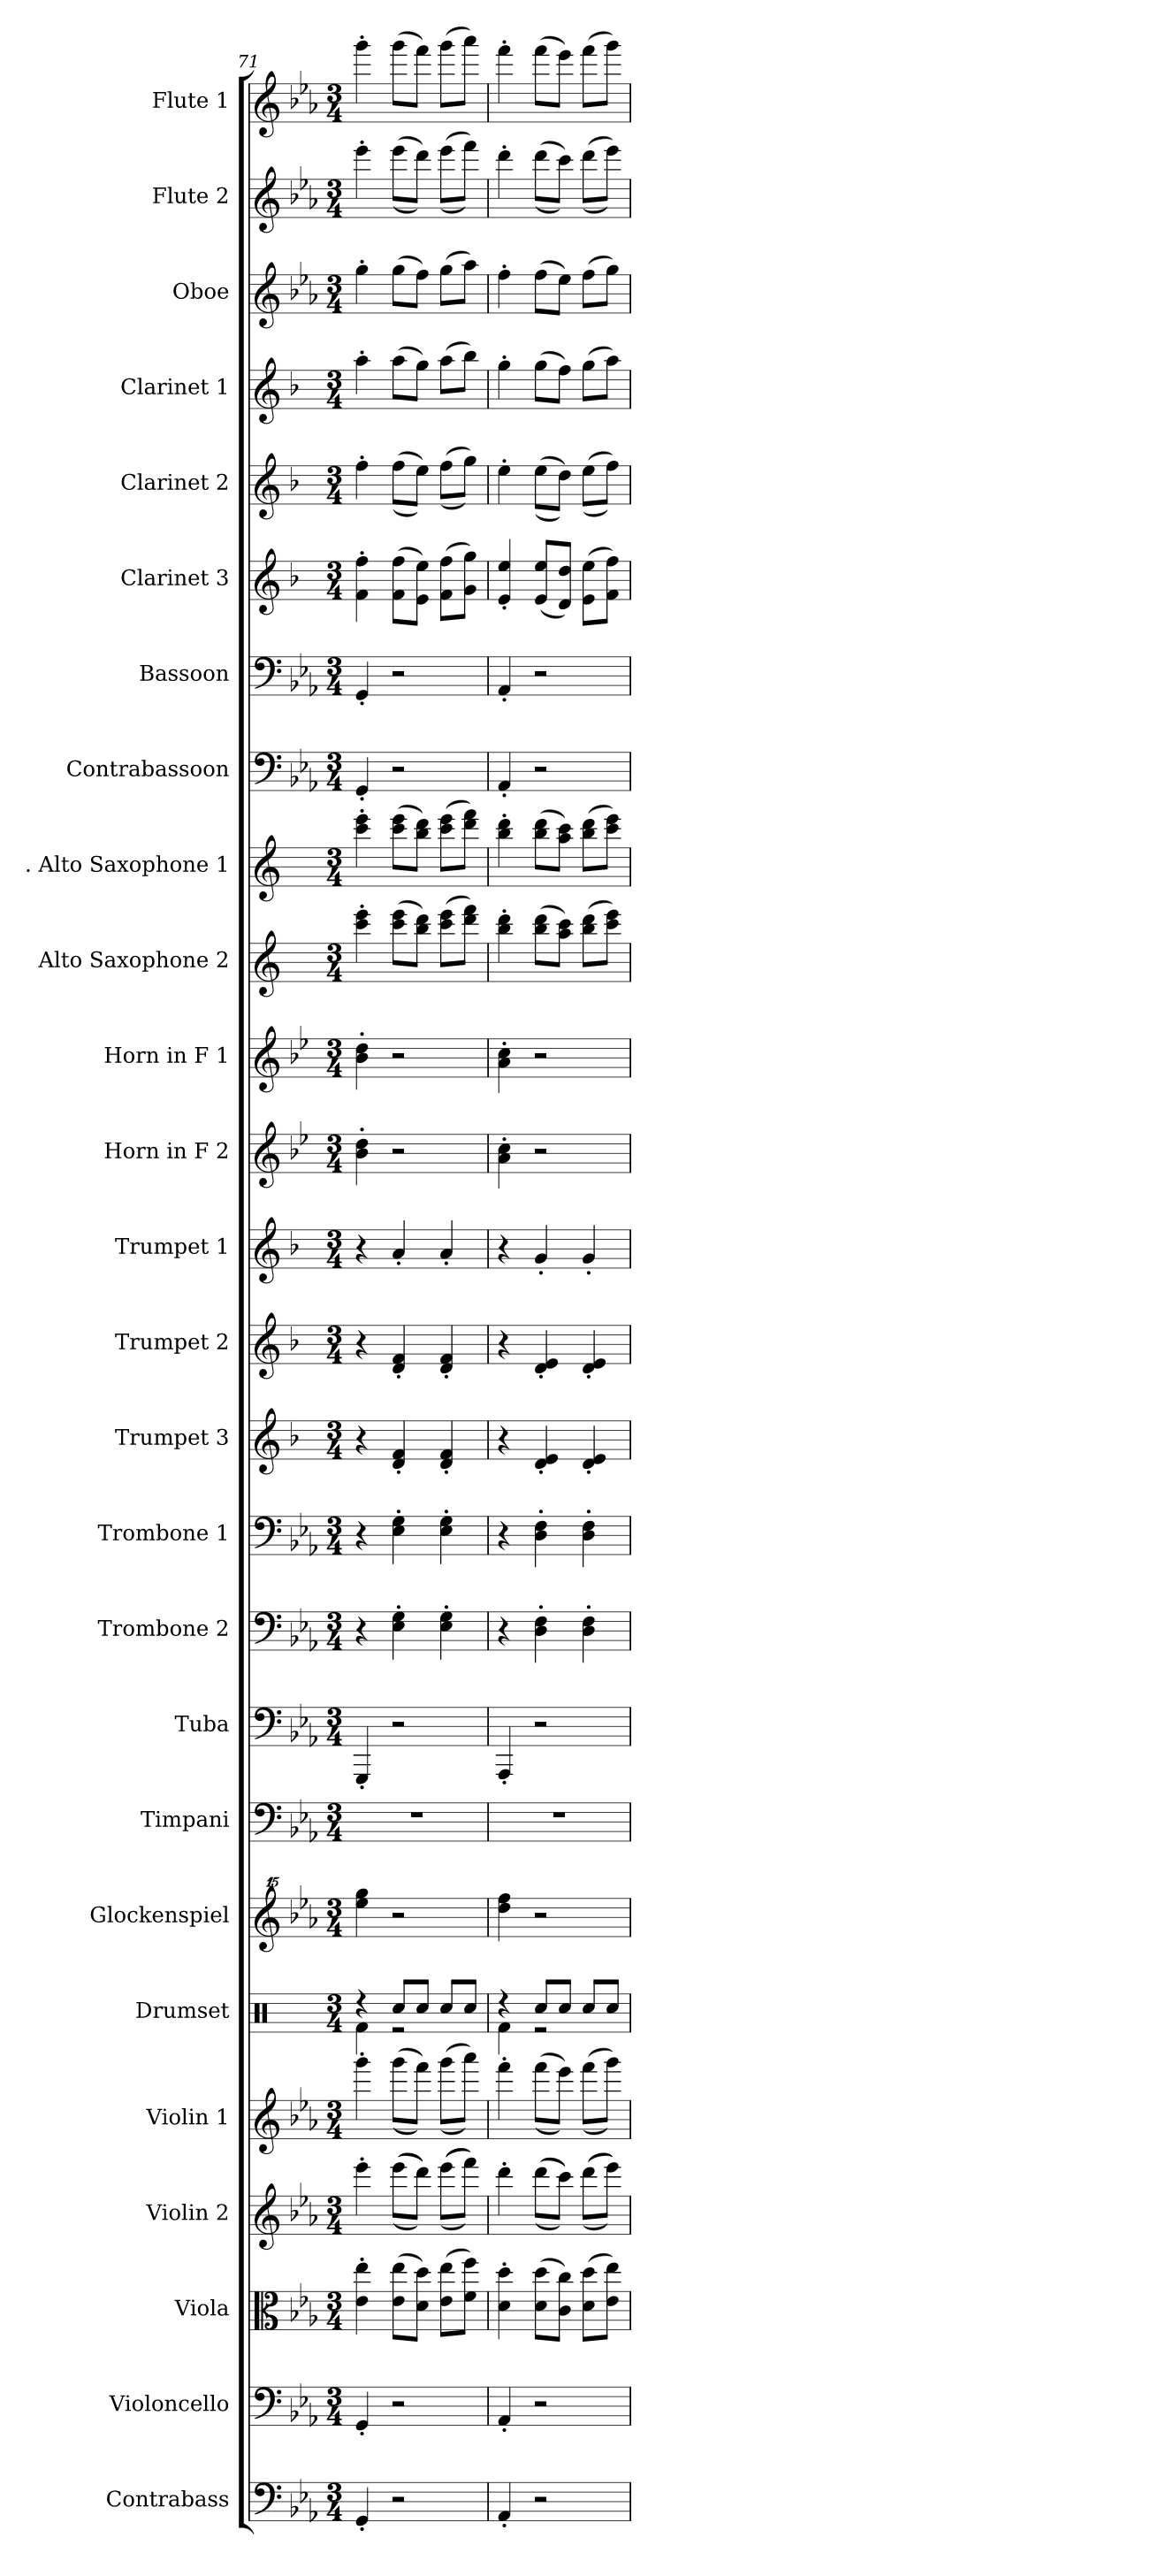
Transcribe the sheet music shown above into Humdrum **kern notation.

**kern	**kern	**kern	**kern	**kern	**kern	**kern	**kern	**kern	**kern	**kern	**kern	**kern	**kern	**kern	**kern	**kern	**kern	**kern	**kern	**kern	**kern	**kern	**kern	**kern	**kern
*part26	*part25	*part24	*part23	*part22	*part21	*part20	*part19	*part18	*part17	*part16	*part15	*part14	*part13	*part12	*part11	*part10	*part9	*part8	*part7	*part6	*part5	*part4	*part3	*part2	*part1
*staff26	*staff25	*staff24	*staff23	*staff22	*staff21	*staff20	*staff19	*staff18	*staff17	*staff16	*staff15	*staff14	*staff13	*staff12	*staff11	*staff10	*staff9	*staff8	*staff7	*staff6	*staff5	*staff4	*staff3	*staff2	*staff1
*I"Contrabass	*I"Violoncello	*I"Viola	*I"Violin 2	*I"Violin 1	*I"Drumset	*I"Glockenspiel	*I"Timpani	*I"Tuba	*I"Trombone 2	*I"Trombone 1	*I"Trumpet 3	*I"Trumpet 2	*I"Trumpet 1	*I"Horn in F 2	*I"Horn in F 1	*I"Alto Saxophone 2	*I". Alto Saxophone 1	*I"Contrabassoon	*I"Bassoon	*I"Clarinet 3	*I"Clarinet 2	*I"Clarinet 1	*I"Oboe	*I"Flute 2	*I"Flute 1
*I'Cb.	*I'Vlc.	*I'Vla.	*I'Vln. 2	*I'Vln. 1	*I'Drs.	*I'Glk.	*	*I'Tba.	*I'Tbn.	*	*	*I'2/3. Trp.	*I'1. Trp.	*	*I'1/2. Hn.	*I'A. Sax.	*I'1/2. Asax.	*I'Cbsn.	*I'Bsn.	*	*	*	*I'Ob.	*I'Fl.	*I'Fl.
*clefF4	*clefF4	*clefC3	*clefG2	*clefG2	*clefX	*clefG^^2	*clefF4	*clefF4	*clefF4	*clefF4	*clefG2	*clefG2	*clefG2	*clefG2	*clefG2	*clefG2	*clefG2	*clefF4	*clefF4	*clefG2	*clefG2	*clefG2	*clefG2	*clefG2	*clefG2
*ITrd7c12	*	*	*	*	*	*	*	*	*	*	*ITrd1c2	*ITrd1c2	*ITrd1c2	*ITrd4c7	*ITrd4c7	*ITrd5c9	*ITrd5c9	*ITrd7c12	*	*ITrd1c2	*ITrd1c2	*ITrd1c2	*	*	*
*k[b-e-a-]	*k[b-e-a-]	*k[b-e-a-]	*k[b-e-a-]	*k[b-e-a-]	*k[]	*k[b-e-a-]	*k[b-e-a-]	*k[b-e-a-]	*k[b-e-a-]	*k[b-e-a-]	*k[b-e-a-]	*k[b-e-a-]	*k[b-e-a-]	*k[b-e-a-]	*k[b-e-a-]	*k[b-e-a-]	*k[b-e-a-]	*k[b-e-a-]	*k[b-e-a-]	*k[b-e-a-]	*k[b-e-a-]	*k[b-e-a-]	*k[b-e-a-]	*k[b-e-a-]	*k[b-e-a-]
*M3/4	*M3/4	*M3/4	*M3/4	*M3/4	*M3/4	*M3/4	*M3/4	*M3/4	*M3/4	*M3/4	*M3/4	*M3/4	*M3/4	*M3/4	*M3/4	*M3/4	*M3/4	*M3/4	*M3/4	*M3/4	*M3/4	*M3/4	*M3/4	*M3/4	*M3/4
=71	=71	=71	=71	=71	=71	=71	=71	=71	=71	=71	=71	=71	=71	=71	=71	=71	=71	=71	=71	=71	=71	=71	=71	=71	=71
*	*	*	*	*	*^	*	*	*	*	*	*	*	*	*	*	*	*	*	*	*	*	*	*	*	*
4GGG'/	4GG'/	4e-\' 4ee-\'	4eee-'\	4ggg'\	4r	4Rf\	4eeee-\ 4gggg\	2.r	4GGG'/	4r	4r	4r	4r	4r	4e-\' 4g\'	4e-\' 4g\'	4ee-\' 4gg\'	4ee-\' 4gg\'	4GGG'/	4GG'/	4e-\' 4ee-\'	4ee-'\	4gg'\	4gg'\	4eee-'\	4ggg'\
2r	2r	(>8e-\ 8ee-\L	(>(>(>8eee-\L	(>(>8ggg\L	8Rcc/L	2r	2r	.	2r	4E-\' 4G\'	4E-\' 4G\'	4c/' 4e-/'	4c/' 4e-/'	4g'/	2r	2r	(>8ee-\ 8gg\L	(>8ee-\ 8gg\L	2r	2r	(>8e-\ 8ee-\L	(>(>8ee-\L	(>8gg\L	(>8gg\L	(>(>8eee-\L	(>8ggg\L
.	.	8d\ 8dd\J)	8ddd\J)))	8fff\J))	8Rcc/J	.	.	.	.	.	.	.	.	.	.	.	8dd\ 8ff\J)	8dd\ 8ff\J)	.	.	8d\ 8dd\J)	8dd\J))	8ff\J)	8ff\J)	8ddd\J))	8fff\J)
.	.	(>8e-\ 8ee-\L	(>(>(>8eee-\L	(>(>8ggg\L	8Rcc/L	.	.	.	.	4E-\' 4G\'	4E-\' 4G\'	4c/' 4e-/'	4c/' 4e-/'	4g'/	.	.	(>8ee-\ 8gg\L	(>8ee-\ 8gg\L	.	.	(>8e-\ 8ee-\L	(>(>8ee-\L	(>8gg\L	(>8gg\L	(>(>8eee-\L	(>8ggg\L
.	.	8f\ 8ff\J)	8fff\J)))	8aaa-\J))	8Rcc/J	.	.	.	.	.	.	.	.	.	.	.	8ff\ 8aa-\J)	8ff\ 8aa-\J)	.	.	8f\ 8ff\J)	8ff\J))	8aa-\J)	8aa-\J)	8fff\J))	8aaa-\J)
=72	=72	=72	=72	=72	=72	=72	=72	=72	=72	=72	=72	=72	=72	=72	=72	=72	=72	=72	=72	=72	=72	=72	=72	=72	=72	=72
4AAA-'/	4AA-'/	4d\' 4dd\'	4ddd'\	4fff'\	4r	4Rf\	4dddd\ 4ffff\	2.r	4AAA-'/	4r	4r	4r	4r	4r	4d\' 4f\'	4d\' 4f\'	4dd\' 4ff\'	4dd\' 4ff\'	4AAA-'/	4AA-'/	4d/' 4dd/'	4dd'\	4ff'\	4ff'\	4ddd'\	4fff'\
2r	2r	(>8d\ 8dd\L	(>(>(>8ddd\L	(>(>8fff\L	8Rcc/L	2r	2r	.	2r	4D\' 4F\'	4D\' 4F\'	4c/' 4d/'	4c/' 4d/'	4f'/	2r	2r	(>8dd\ 8ff\L	(>8dd\ 8ff\L	2r	2r	(<8d/ 8dd/L	(>(>8dd\L	(>8ff\L	(>8ff\L	(>(>8ddd\L	(>8fff\L
.	.	8c\ 8cc\J)	8ccc\J)))	8eee-\J))	8Rcc/J	.	.	.	.	.	.	.	.	.	.	.	8cc\ 8ee-\J)	8cc\ 8ee-\J)	.	.	8c/ 8cc/J)	8cc\J))	8ee-\J)	8ee-\J)	8ccc\J))	8eee-\J)
.	.	(>8d\ 8dd\L	(>(>(>8ddd\L	(>(>8fff\L	8Rcc/L	.	.	.	.	4D\' 4F\'	4D\' 4F\'	4c/' 4d/'	4c/' 4d/'	4f'/	.	.	(>8dd\ 8ff\L	(>8dd\ 8ff\L	.	.	(>8d\ 8dd\L	(>(>8dd\L	(>8ff\L	(>8ff\L	(>(>8ddd\L	(>8fff\L
.	.	8e-\ 8ee-\J)	8eee-\J)))	8ggg\J))	8Rcc/J	.	.	.	.	.	.	.	.	.	.	.	8ee-\ 8gg\J)	8ee-\ 8gg\J)	.	.	8e-\ 8ee-\J)	8ee-\J))	8gg\J)	8gg\J)	8eee-\J))	8ggg\J)
*	*	*	*	*	*v	*v	*	*	*	*	*	*	*	*	*	*	*	*	*	*	*	*	*	*	*	*
=	=	=	=	=	=	=	=	=	=	=	=	=	=	=	=	=	=	=	=	=	=	=	=	=	=
*-	*-	*-	*-	*-	*-	*-	*-	*-	*-	*-	*-	*-	*-	*-	*-	*-	*-	*-	*-	*-	*-	*-	*-	*-	*-
